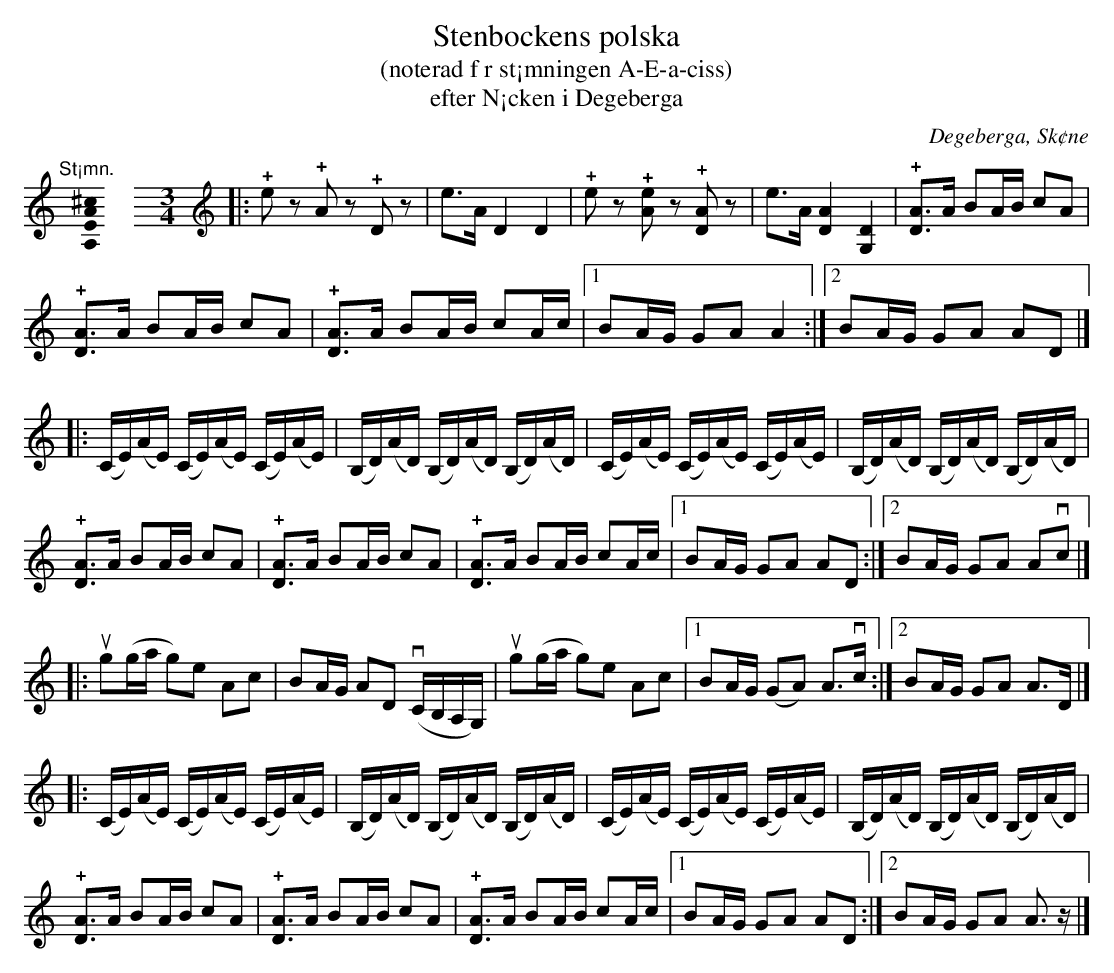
X:1
T:Stenbockens polska
T:(noterad f r st¡mningen A-E-a-ciss)
T:efter N¡cken i Degeberga
O:Degeberga, Sk¢ne
U:o=+open+
M:none
K:A
[K:C]
"@-20,30 St¡mn."[A,EA^c]0 \
[M:3/4]\
[L:1/4]\
[K:C clef=treble]\
[L:1/8]|: !+!ez !+!Az !+!Dz | e>A D2 D2 | !+!ez !+![Ae]z !+![DA]z | e>A [DA]2 [G,D]2 | !+![DA]>A BA/B/ cA |
 !+![DA]>A BA/B/ cA | !+![DA]>A BA/B/ cA/c/ |1 BA/G/ GA A2 :|2 BA/G/ GA AD |]
[L:1/16]|: (CE)(AE) (CE)(AE) (CE)(AE) | (B,D)(AD) (B,D)(AD) (B,D)(AD) | (CE)(AE) (CE)(AE) (CE)(AE) | (B,D)(AD) (B,D)(AD) (B,D)(AD) |
[L:1/8] !+![DA]>A BA/B/ cA | !+![DA]>A BA/B/ cA | !+![DA]>A BA/B/ cA/c/ |1 BA/G/ GA AD :|2 BA/G/ GA Avc |]
[L:1/8] |: ug(g/a/ g)e Ac | BA/G/ AD v(C/B,/A,/G,/) | ug(g/a/ g)e Ac |1 BA/G/ (GA) A>vc :|2 BA/G/ GA A>D |]
[L:1/16]|: (CE)(AE) (CE)(AE) (CE)(AE) | (B,D)(AD) (B,D)(AD) (B,D)(AD) | (CE)(AE) (CE)(AE) (CE)(AE) | (B,D)(AD) (B,D)(AD) (B,D)(AD) |
[L:1/8] !+![DA]>A BA/B/ cA | !+![DA]>A BA/B/ cA | !+![DA]>A BA/B/ cA/c/ |1 BA/G/ GA AD :|2 BA/G/ GA A>z |]
